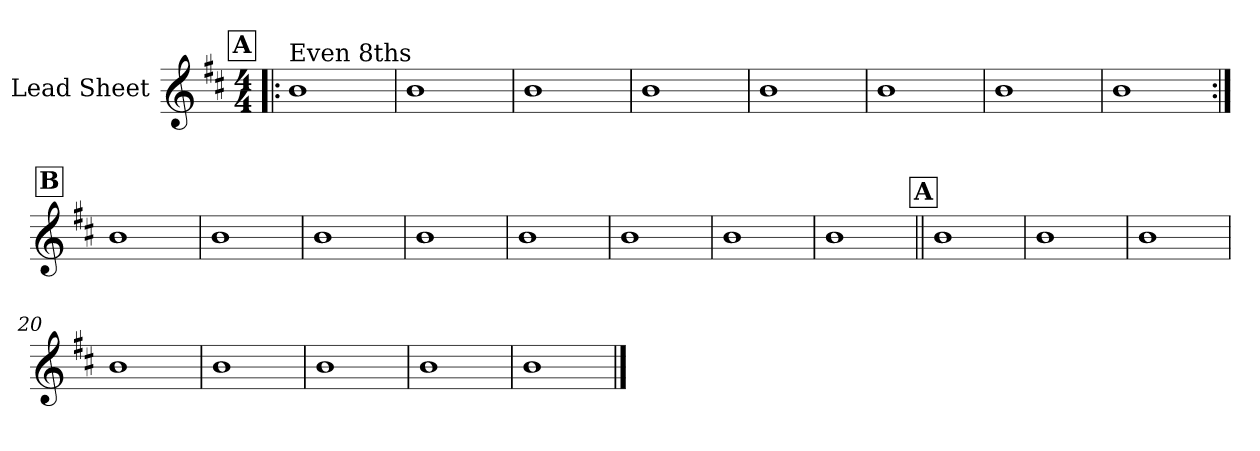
**kern
*part1
*staff1
*I"Lead Sheet
*clefG2
*k[f#c#]
*D:
*M4/4
!!LO:REH:place=s1:a:fs=14:t=A
=1!|:
!LO:TX:a:t=Even 8ths
1b
=2
1b
=3
1b
=4
1b
!!LO:LB:g=z
=5
1b
=6
1b
=7
1b
=8
1b
!!LO:LB:g=z
!!LO:REH:place=s1:a:fs=14:t=B
=9:|!
1b
=10
1b
=11
1b
=12
1b
!!LO:LB:g=z
=13
1b
=14
1b
=15
1b
=16
1b
!!LO:LB:g=z
!!LO:REH:place=s1:a:fs=14:t=A
=17||
1b
=18
1b
=19
1b
=20
1b
!!LO:LB:g=z
=21
1b
=22
1b
=23
1b
=24
1b
==
*-
